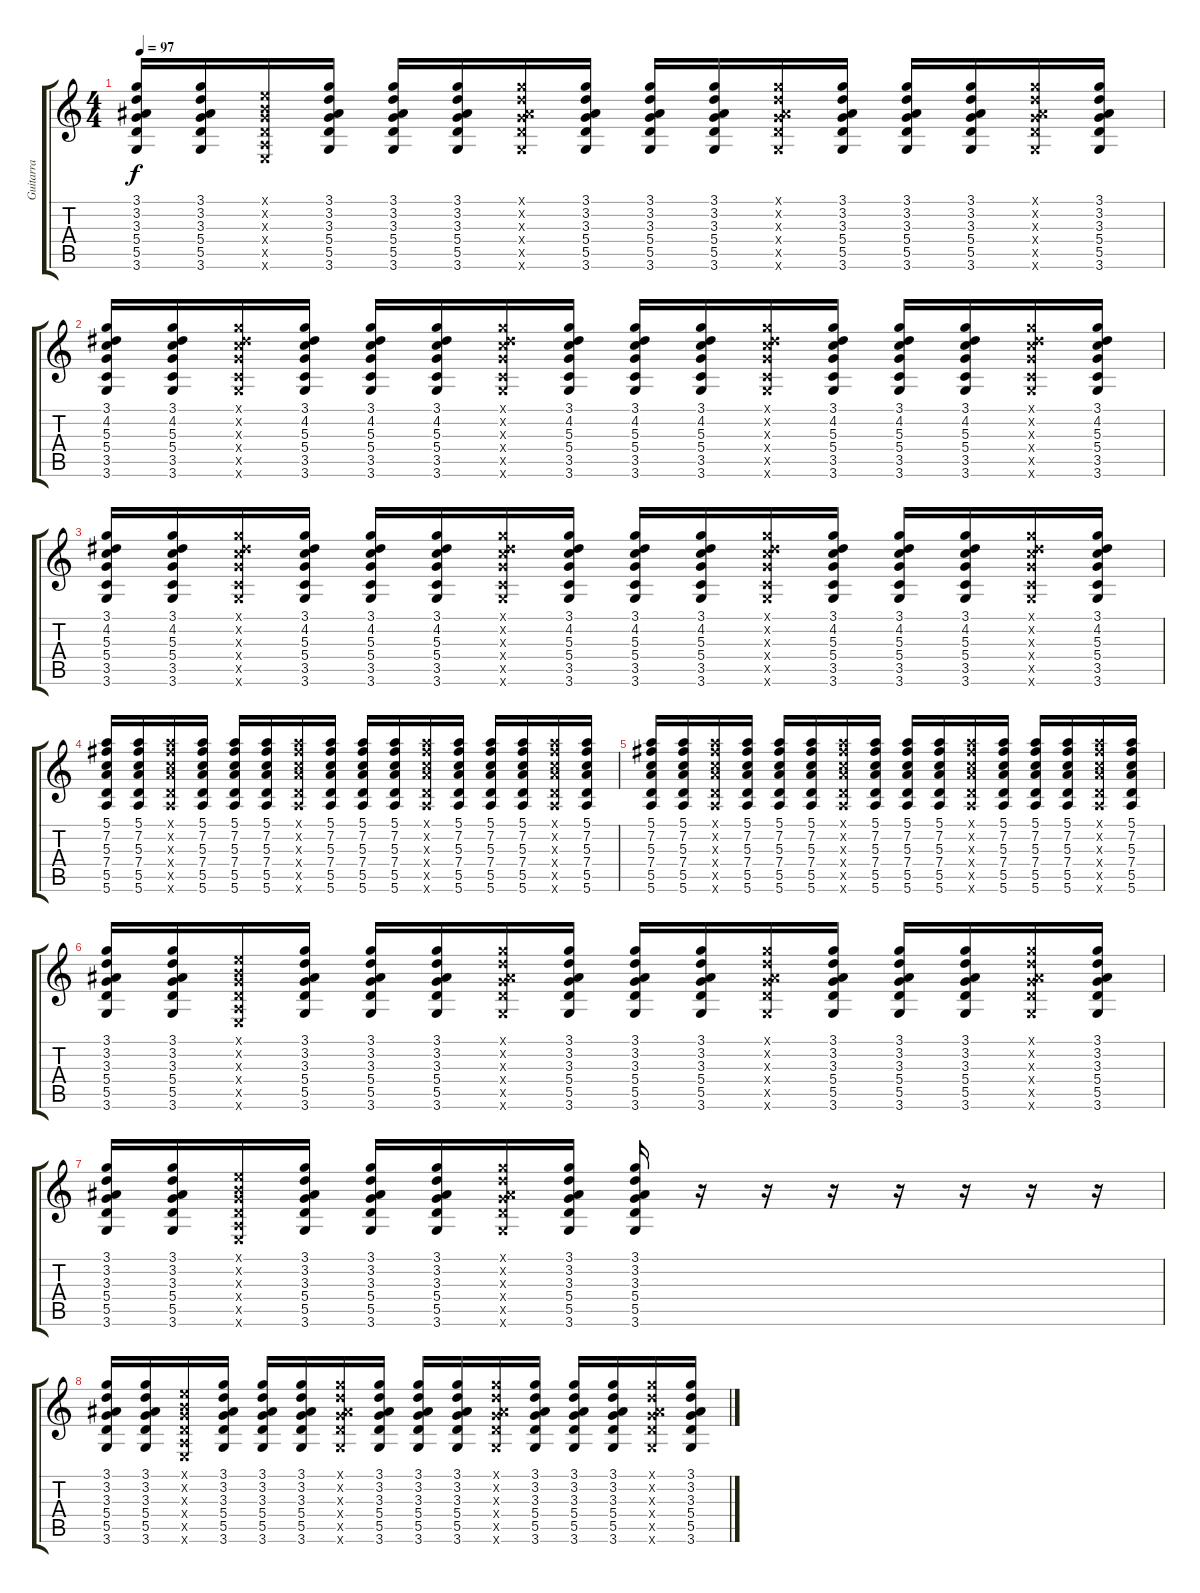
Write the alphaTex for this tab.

\track ("Guitarra" "Guitarra") {instrument acousticguitarsteel}
\staff {score tabs}
\tuning (E4 B3 G3 D3 A2 E2) {hide}
\ts (4 4)
\tempo 97
\clef g2
\ks c
(3.1 3.2 3.3 5.4 5.5 3.6).16{dy f} (3.1 3.2 3.3 5.4 5.5 3.6).16 (0.1{x} 0.2{x} 0.3{x} 0.4{x} 0.5{x} 0.6{x}).16 (3.1 3.2 3.3 5.4 5.5 3.6).16 (3.1 3.2 3.3 5.4 5.5 3.6).16 (3.1 3.2 3.3 5.4 5.5 3.6).16 (3.1{x} 3.2{x} 3.3{x} 5.4{x} 5.5{x} 3.6{x}).16 (3.1 3.2 3.3 5.4 5.5 3.6).16 (3.1 3.2 3.3 5.4 5.5 3.6).16 (3.1 3.2 3.3 5.4 5.5 3.6).16 (3.1{x} 3.2{x} 3.3{x} 5.4{x} 5.5{x} 3.6{x}).16 (3.1 3.2 3.3 5.4 5.5 3.6).16 (3.1 3.2 3.3 5.4 5.5 3.6).16 (3.1 3.2 3.3 5.4 5.5 3.6).16 (3.1{x} 3.2{x} 3.3{x} 5.4{x} 5.5{x} 3.6{x}).16 (3.1 3.2 3.3 5.4 5.5 3.6).16 |
(3.1 4.2 5.3 5.4 3.5 3.6).16 (3.1 4.2 5.3 5.4 3.5 3.6).16 (3.1{x} 4.2{x} 5.3{x} 5.4{x} 3.5{x} 3.6{x}).16 (3.1 4.2 5.3 5.4 3.5 3.6).16 (3.1 4.2 5.3 5.4 3.5 3.6).16 (3.1 4.2 5.3 5.4 3.5 3.6).16 (3.1{x} 4.2{x} 5.3{x} 5.4{x} 3.5{x} 3.6{x}).16 (3.1 4.2 5.3 5.4 3.5 3.6).16 (3.1 4.2 5.3 5.4 3.5 3.6).16 (3.1 4.2 5.3 5.4 3.5 3.6).16 (3.1{x} 4.2{x} 5.3{x} 5.4{x} 3.5{x} 3.6{x}).16 (3.1 4.2 5.3 5.4 3.5 3.6).16 (3.1 4.2 5.3 5.4 3.5 3.6).16 (3.1 4.2 5.3 5.4 3.5 3.6).16 (3.1{x} 4.2{x} 5.3{x} 5.4{x} 3.5{x} 3.6{x}).16 (3.1 4.2 5.3 5.4 3.5 3.6).16 |
(3.1 4.2 5.3 5.4 3.5 3.6).16 (3.1 4.2 5.3 5.4 3.5 3.6).16 (3.1{x} 4.2{x} 5.3{x} 5.4{x} 3.5{x} 3.6{x}).16 (3.1 4.2 5.3 5.4 3.5 3.6).16 (3.1 4.2 5.3 5.4 3.5 3.6).16 (3.1 4.2 5.3 5.4 3.5 3.6).16 (3.1{x} 4.2{x} 5.3{x} 5.4{x} 3.5{x} 3.6{x}).16 (3.1 4.2 5.3 5.4 3.5 3.6).16 (3.1 4.2 5.3 5.4 3.5 3.6).16 (3.1 4.2 5.3 5.4 3.5 3.6).16 (3.1{x} 4.2{x} 5.3{x} 5.4{x} 3.5{x} 3.6{x}).16 (3.1 4.2 5.3 5.4 3.5 3.6).16 (3.1 4.2 5.3 5.4 3.5 3.6).16 (3.1 4.2 5.3 5.4 3.5 3.6).16 (3.1{x} 4.2{x} 5.3{x} 5.4{x} 3.5{x} 3.6{x}).16 (3.1 4.2 5.3 5.4 3.5 3.6).16 |
(5.1 7.2 5.3 7.4 5.5 5.6).16 (5.1 7.2 5.3 7.4 5.5 5.6).16 (5.1{x} 7.2{x} 5.3{x} 7.4{x} 5.5{x} 5.6{x}).16 (5.1 7.2 5.3 7.4 5.5 5.6).16 (5.1 7.2 5.3 7.4 5.5 5.6).16 (5.1 7.2 5.3 7.4 5.5 5.6).16 (5.1{x} 7.2{x} 5.3{x} 7.4{x} 5.5{x} 5.6{x}).16 (5.1 7.2 5.3 7.4 5.5 5.6).16 (5.1 7.2 5.3 7.4 5.5 5.6).16 (5.1 7.2 5.3 7.4 5.5 5.6).16 (5.1{x} 7.2{x} 5.3{x} 7.4{x} 5.5{x} 5.6{x}).16 (5.1 7.2 5.3 7.4 5.5 5.6).16 (5.1 7.2 5.3 7.4 5.5 5.6).16 (5.1 7.2 5.3 7.4 5.5 5.6).16 (5.1{x} 7.2{x} 5.3{x} 7.4{x} 5.5{x} 5.6{x}).16 (5.1 7.2 5.3 7.4 5.5 5.6).16 |
(5.1 7.2 5.3 7.4 5.5 5.6).16 (5.1 7.2 5.3 7.4 5.5 5.6).16 (5.1{x} 7.2{x} 5.3{x} 7.4{x} 5.5{x} 5.6{x}).16 (5.1 7.2 5.3 7.4 5.5 5.6).16 (5.1 7.2 5.3 7.4 5.5 5.6).16 (5.1 7.2 5.3 7.4 5.5 5.6).16 (5.1{x} 7.2{x} 5.3{x} 7.4{x} 5.5{x} 5.6{x}).16 (5.1 7.2 5.3 7.4 5.5 5.6).16 (5.1 7.2 5.3 7.4 5.5 5.6).16 (5.1 7.2 5.3 7.4 5.5 5.6).16 (5.1{x} 7.2{x} 5.3{x} 7.4{x} 5.5{x} 5.6{x}).16 (5.1 7.2 5.3 7.4 5.5 5.6).16 (5.1 7.2 5.3 7.4 5.5 5.6).16 (5.1 7.2 5.3 7.4 5.5 5.6).16 (5.1{x} 7.2{x} 5.3{x} 7.4{x} 5.5{x} 5.6{x}).16 (5.1 7.2 5.3 7.4 5.5 5.6).16 |
(3.1 3.2 3.3 5.4 5.5 3.6).16 (3.1 3.2 3.3 5.4 5.5 3.6).16 (0.1{x} 0.2{x} 0.3{x} 0.4{x} 0.5{x} 0.6{x}).16 (3.1 3.2 3.3 5.4 5.5 3.6).16 (3.1 3.2 3.3 5.4 5.5 3.6).16 (3.1 3.2 3.3 5.4 5.5 3.6).16 (3.1{x} 3.2{x} 3.3{x} 5.4{x} 5.5{x} 3.6{x}).16 (3.1 3.2 3.3 5.4 5.5 3.6).16 (3.1 3.2 3.3 5.4 5.5 3.6).16 (3.1 3.2 3.3 5.4 5.5 3.6).16 (3.1{x} 3.2{x} 3.3{x} 5.4{x} 5.5{x} 3.6{x}).16 (3.1 3.2 3.3 5.4 5.5 3.6).16 (3.1 3.2 3.3 5.4 5.5 3.6).16 (3.1 3.2 3.3 5.4 5.5 3.6).16 (3.1{x} 3.2{x} 3.3{x} 5.4{x} 5.5{x} 3.6{x}).16 (3.1 3.2 3.3 5.4 5.5 3.6).16 |
(3.1 3.2 3.3 5.4 5.5 3.6).16 (3.1 3.2 3.3 5.4 5.5 3.6).16 (0.1{x} 0.2{x} 0.3{x} 0.4{x} 0.5{x} 0.6{x}).16 (3.1 3.2 3.3 5.4 5.5 3.6).16 (3.1 3.2 3.3 5.4 5.5 3.6).16 (3.1 3.2 3.3 5.4 5.5 3.6).16 (3.1{x} 3.2{x} 3.3{x} 5.4{x} 5.5{x} 3.6{x}).16 (3.1 3.2 3.3 5.4 5.5 3.6).16 (3.1 3.2 3.3 5.4 5.5 3.6).16 r.16 r.16 r.16 r.16{volume 13} r.16 r.16 r.16 |
(3.1 3.2 3.3 5.4 5.5 3.6).16{volume 9} (3.1 3.2 3.3 5.4 5.5 3.6).16 (0.1{x} 0.2{x} 0.3{x} 0.4{x} 0.5{x} 0.6{x}).16 (3.1 3.2 3.3 5.4 5.5 3.6).16 (3.1 3.2 3.3 5.4 5.5 3.6).16 (3.1 3.2 3.3 5.4 5.5 3.6).16 (3.1{x} 3.2{x} 3.3{x} 5.4{x} 5.5{x} 3.6{x}).16 (3.1 3.2 3.3 5.4 5.5 3.6).16 (3.1 3.2 3.3 5.4 5.5 3.6).16 (3.1 3.2 3.3 5.4 5.5 3.6).16 (3.1{x} 3.2{x} 3.3{x} 5.4{x} 5.5{x} 3.6{x}).16 (3.1 3.2 3.3 5.4 5.5 3.6).16 (3.1 3.2 3.3 5.4 5.5 3.6).16 (3.1 3.2 3.3 5.4 5.5 3.6).16 (3.1{x} 3.2{x} 3.3{x} 5.4{x} 5.5{x} 3.6{x}).16 (3.1 3.2 3.3 5.4 5.5 3.6).16
